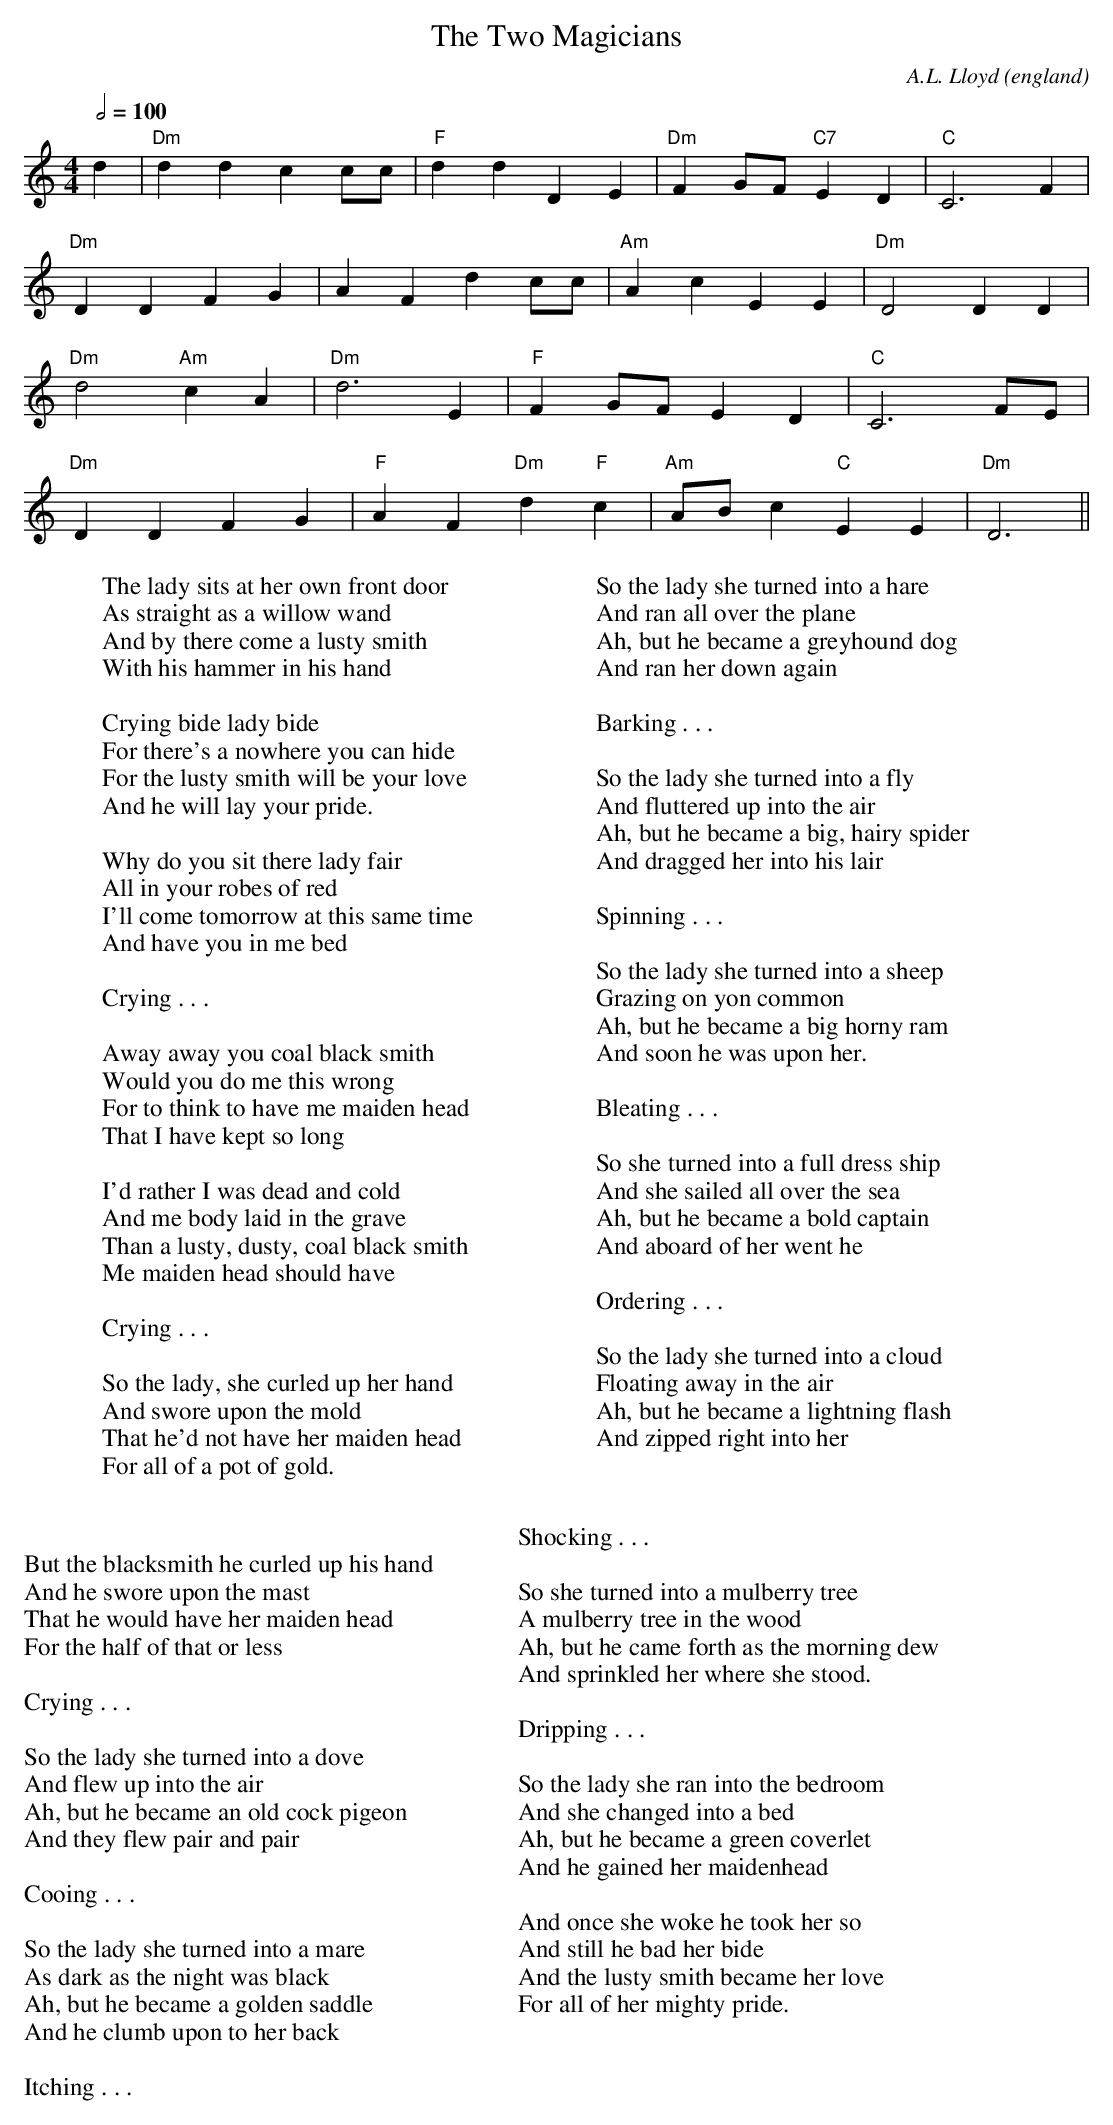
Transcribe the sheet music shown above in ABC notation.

X:1
T:Two Magicians, The
O:england
C:A.L. Lloyd
M:4/4
L:1/8
Q:2/4=100
W:The lady sits at her own front door
W:As straight as a willow wand
W:And by there come a lusty smith
W:With his hammer in his hand
W:
W:  Crying bide lady bide
W:  For there's a nowhere you can hide
W:  For the lusty smith will be your love
W:  And he will lay your pride.
W:
W:Why do you sit there lady fair
W:All in your robes of red
W:I'll come tomorrow at this same time
W:And have you in me bed
W:
W:  Crying . . .
W:
W:Away away you coal black smith
W:Would you do me this wrong
W:For to think to have me maiden head
W:That I have kept so long
W:
W:I'd rather I was dead and cold
W:And me body laid in the grave
W:Than a lusty, dusty, coal black smith
W:Me maiden head should have
W:
W:  Crying . . .
W:
W:So the lady, she curled up her hand
W:And swore upon the mold
W:That he'd not have her maiden head
W:For all of a pot of gold.
W:
W:But the blacksmith he curled up his hand
W:And he swore upon the mast
W:That he would have her maiden head
W:For the half of that or less
W:
W:  Crying . . .
W:
W:So the lady she turned into a dove
W:And flew up into the air
W:Ah, but he became an old cock pigeon
W:And they flew pair and pair
W:
W:  Cooing . . .
W:
W:So the lady she turned into a mare
W:As dark as the night was black
W:Ah, but he became a golden saddle
W:And he clumb upon to her back
W:
W:  Itching . . .
W:
W:So the lady she turned into a hare
W:And ran all over the plane
W:Ah, but he became a greyhound dog
W:And ran her down again
W:
W:  Barking . . .
W:
W:So the lady she turned into a fly
W:And fluttered up into the air
W:Ah, but he became a big, hairy spider
W:And dragged her into his lair
W:
W:  Spinning . . .
W:
W:So the lady she turned into a sheep
W:Grazing on yon common
W:Ah, but he became a big horny ram
W:And soon he was upon her.
W:
W:  Bleating . . .
W:
W:So she turned into a full dress ship
W:And she sailed all over the sea
W:Ah, but he became a bold captain
W:And aboard of her went he
W:
W:  Ordering . . .
W:
W:So the lady she turned into a cloud
W:Floating away in the air
W:Ah, but he became a lightning flash
W:And zipped right into her
W:
W:  Shocking . . .
W:
W:So she turned into a mulberry tree
W:A mulberry tree in the wood
W:Ah, but he came forth as the morning dew
W:And sprinkled her where she stood.
W:
W:  Dripping . . .
W:
W:So the lady she ran into the bedroom
W:And she changed into a bed
W:Ah, but he became a green coverlet
W:And he gained her maidenhead
W:
W:And once she woke he took her so
W:And still he bad her bide
W:And the lusty smith became her love
W:For all of her mighty pride.
K:C
d2|"Dm"d2d2 c2cc|"F"d2d2 D2E2|"Dm"F2GF "C7"E2D2|"C"C6F2|
"Dm"D2D2 F2G2|A2F2 d2cc|"Am"A2c2 E2E2|"Dm"D4 D2D2|
"Dm"d4 "Am"c2A2|"Dm"d6E2|"F"F2G-F E2D2|"C"C6FE|
"Dm"D2D2 F2G2|"F"A2F2 "Dm"d2"F"c2|"Am"A-Bc2 "C"E2E2|"Dm"D6||
